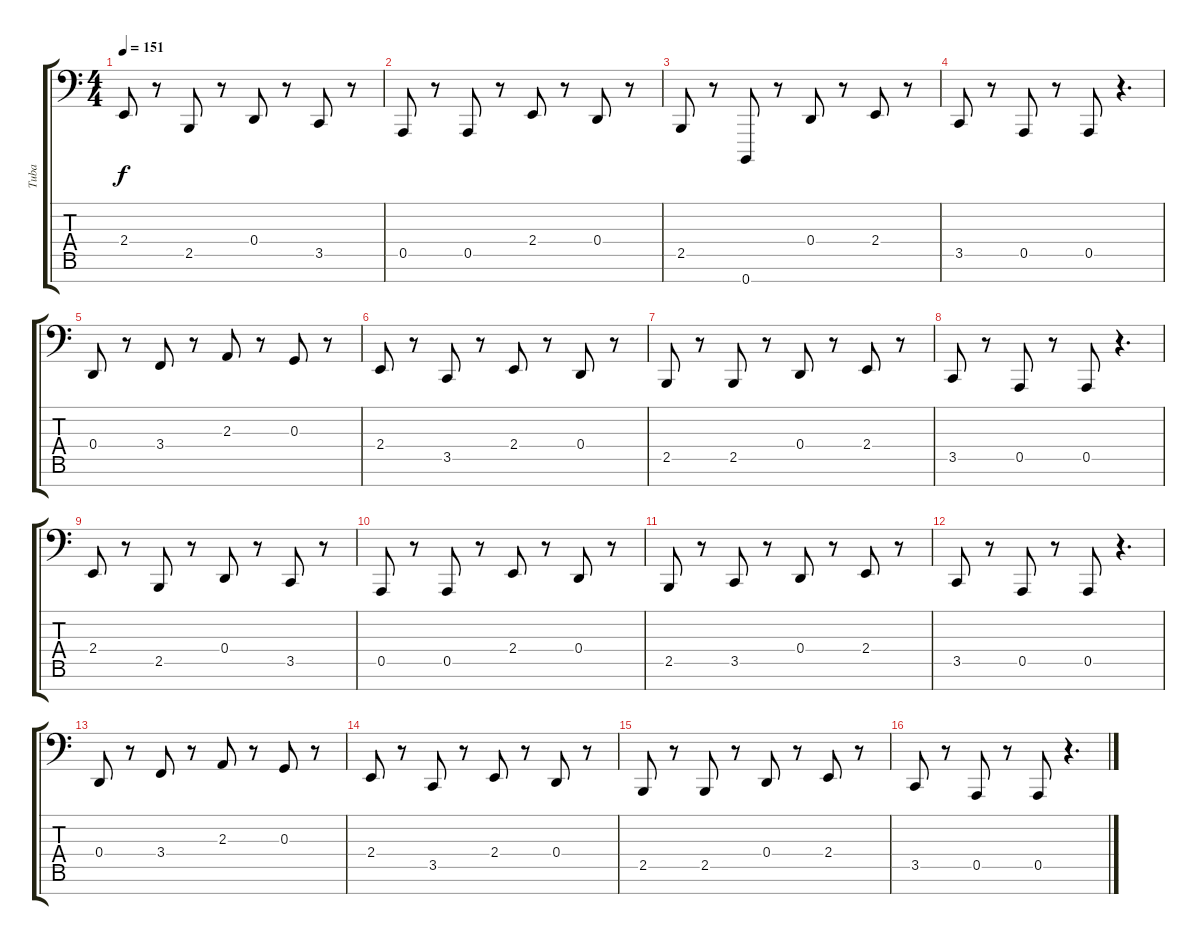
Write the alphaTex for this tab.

\track ("Tuba" "Tuba") {instrument tenorsax}
\staff {score tabs}
\tuning (E3 B2 G2 D2 A1 E1 B0) {hide}
\ts (4 4)
\tempo 151
\clef f4
\ks c
2.4.8{dy f instrument tenorsax} r.8 2.5.8 r.8 0.4.8 r.8 3.5.8 r.8 |
0.5.8 r.8 0.5.8 r.8 2.4.8 r.8 0.4.8 r.8 |
2.5.8 r.8 0.7.8 r.8 0.4.8 r.8 2.4.8 r.8 |
3.5.8 r.8 0.5.8 r.8 0.5.8 r.4{d} |
0.4.8 r.8 3.4.8 r.8 2.3.8 r.8 0.3.8 r.8 |
2.4.8 r.8 3.5.8 r.8 2.4.8 r.8 0.4.8 r.8 |
2.5.8 r.8 2.5.8 r.8 0.4.8 r.8 2.4.8 r.8 |
3.5.8 r.8 0.5.8 r.8 0.5.8 r.4{d} |
2.4.8 r.8 2.5.8 r.8 0.4.8 r.8 3.5.8 r.8 |
0.5.8 r.8 0.5.8 r.8 2.4.8 r.8 0.4.8 r.8 |
2.5.8 r.8 3.5.8 r.8 0.4.8 r.8 2.4.8 r.8 |
3.5.8 r.8 0.5.8 r.8 0.5.8 r.4{d} |
0.4.8 r.8 3.4.8 r.8 2.3.8 r.8 0.3.8 r.8 |
2.4.8 r.8 3.5.8 r.8 2.4.8 r.8 0.4.8 r.8 |
2.5.8 r.8 2.5.8 r.8 0.4.8 r.8 2.4.8 r.8 |
3.5.8 r.8 0.5.8 r.8 0.5.8 r.4{d}
